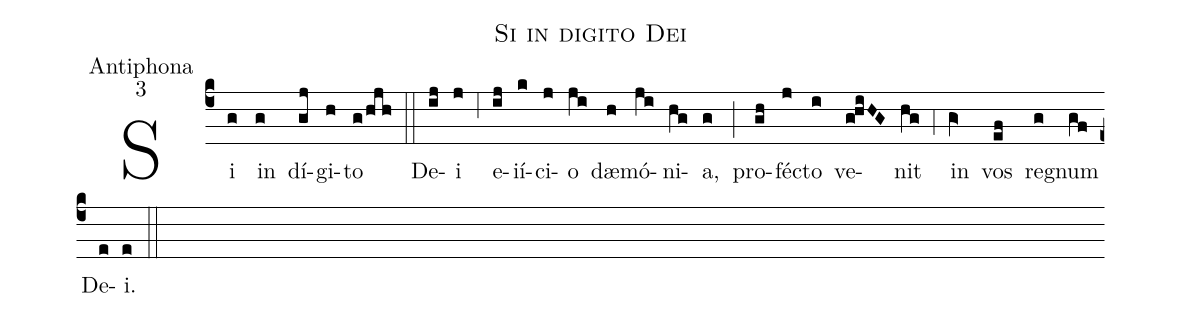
name:Si in digito Dei;
office-part:Antiphona;
mode:3;
%%
(c4) Si(g) in(g) dí(gj)gi(h)to(g/hjh) (::)
De(ij)i(j) (,6) e(ij)ií(k)ci(j)o(ji) dæ(h)mó(ji)ni(hg)a,(g) (;) pro(gh)fé(j)cto(i) ve(g!hiHG)nit(hg) (,4) in(gV>) vos(ef) re(g)gnum(gf) De(e)i.(e) (::)
